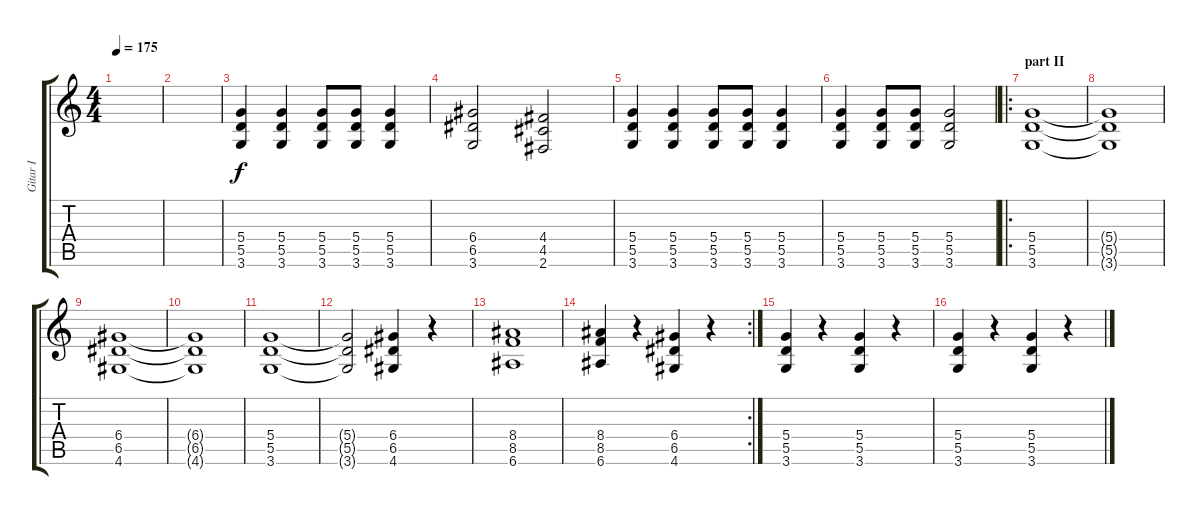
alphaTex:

\track ("Gitar I" "Gitar I") {instrument distortionguitar}
\staff {score tabs}
\tuning (E4 B3 G3 D3 A2 E2) {hide}
\ts (4 4)
\tempo 175
\clef g2
\ks c
|
|
(5.4 5.5 3.6).4 (5.4 5.5 3.6).4 (5.4 5.5 3.6).8 (5.4 5.5 3.6).8 (5.4 5.5 3.6).4 |
(6.4 6.5 3.6).2 (4.4 4.5 2.6).2 |
(5.4 5.5 3.6).4 (5.4 5.5 3.6).4 (5.4 5.5 3.6).8 (5.4 5.5 3.6).8 (5.4 5.5 3.6).4 |
(5.4 5.5 3.6).4 (5.4 5.5 3.6).8 (5.4 5.5 3.6).8 (5.4 5.5 3.6).2 |
\ro
\section ("" "part II")
(5.4 5.5 3.6).1{volume 10} |
(5.4{t} 5.5{t} 3.6{t}).1 |
(6.4 6.5 4.6).1 |
(6.4{t} 6.5{t} 4.6{t}).1 |
(5.4 5.5 3.6).1 |
(5.4{t} 5.5{t} 3.6{t}).2 (6.4 6.5 4.6).4 r.4 |
(8.4 8.5 6.6).1 |
\rc 2
(8.4 8.5 6.6).4 r.4 (6.4 6.5 4.6).4 r.4 |
(5.4 5.5 3.6).4 r.4 (5.4 5.5 3.6).4 r.4 |
(5.4 5.5 3.6).4 r.4 (5.4 5.5 3.6).4 r.4
